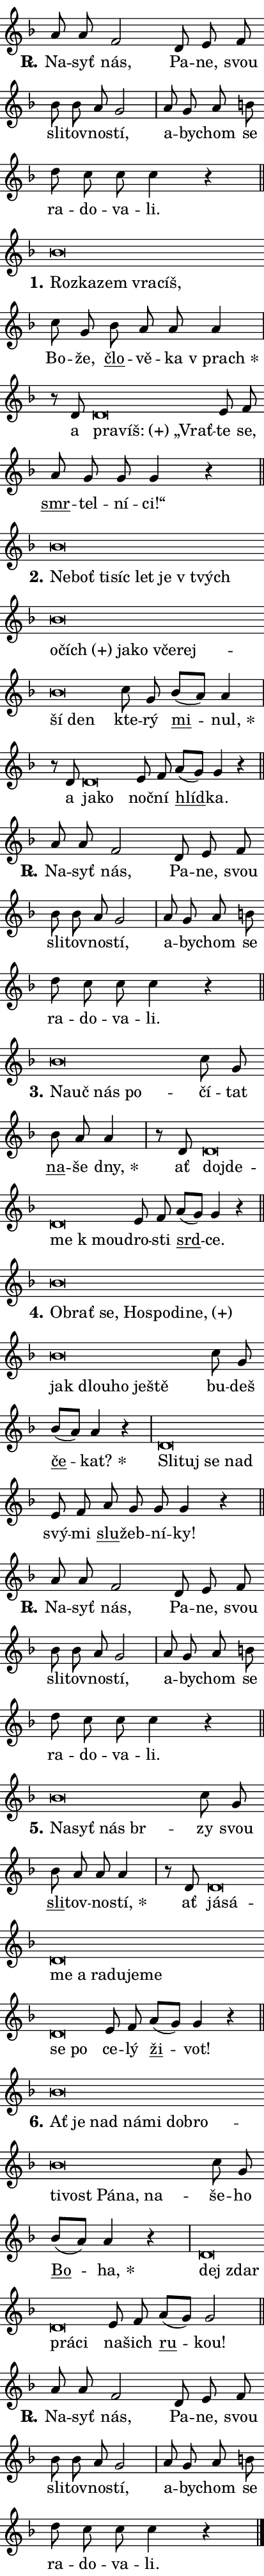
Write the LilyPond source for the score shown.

\version "2.22.1"
\header { tagline = "" }
\paper {
  indent = 0\cm
  top-margin = 0\cm
  right-margin = 0\cm
  bottom-margin = 0\cm
  left-margin = 0\cm
  paper-width = 7\cm
  page-breaking = #ly:one-page-breaking
  system-system-spacing.basic-distance = #11
  score-system-spacing.basic-distance = #11.3
  ragged-last = ##f
}


%% Author: Thomas Morley
%% https://lists.gnu.org/archive/html/lilypond-user/2020-05/msg00002.html
#(define (line-position grob)
"Returns position of @var[grob} in current system:
   @code{'start}, if at first time-step
   @code{'end}, if at last time-step
   @code{'middle} otherwise
"
  (let* ((col (ly:item-get-column grob))
         (ln (ly:grob-object col 'left-neighbor))
         (rn (ly:grob-object col 'right-neighbor))
         (col-to-check-left (if (ly:grob? ln) ln col))
         (col-to-check-right (if (ly:grob? rn) rn col))
         (break-dir-left
           (and
             (ly:grob-property col-to-check-left 'non-musical #f)
             (ly:item-break-dir col-to-check-left)))
         (break-dir-right
           (and
             (ly:grob-property col-to-check-right 'non-musical #f)
             (ly:item-break-dir col-to-check-right))))
        (cond ((eqv? 1 break-dir-left) 'start)
              ((eqv? -1 break-dir-right) 'end)
              (else 'middle))))

#(define (tranparent-at-line-position vctor)
  (lambda (grob)
  "Relying on @code{line-position} select the relevant enry from @var{vctor}.
Used to determine transparency,"
    (case (line-position grob)
      ((end) (not (vector-ref vctor 0)))
      ((middle) (not (vector-ref vctor 1)))
      ((start) (not (vector-ref vctor 2))))))

noteHeadBreakVisibility =
#(define-music-function (break-visibility)(vector?)
"Makes @code{NoteHead}s transparent relying on @var{break-visibility}"
#{
  \override NoteHead.transparent =
    #(tranparent-at-line-position break-visibility)
#})

#(define delete-ledgers-for-transparent-note-heads
  (lambda (grob)
    "Reads whether a @code{NoteHead} is transparent.
If so this @code{NoteHead} is removed from @code{'note-heads} from
@var{grob}, which is supposed to be @code{LedgerLineSpanner}.
As a result ledgers are not printed for this @code{NoteHead}"
    (let* ((nhds-array (ly:grob-object grob 'note-heads))
           (nhds-list
             (if (ly:grob-array? nhds-array)
                 (ly:grob-array->list nhds-array)
                 '()))
           ;; Relies on the transparent-property being done before
           ;; Staff.LedgerLineSpanner.after-line-breaking is executed.
           ;; This is fragile ...
           (to-keep
             (remove
               (lambda (nhd)
                 (ly:grob-property nhd 'transparent #f))
               nhds-list)))
      ;; TODO find a better method to iterate over grob-arrays, similiar
      ;; to filter/remove etc for lists
      ;; For now rebuilt from scratch
      (set! (ly:grob-object grob 'note-heads)  '())
      (for-each
        (lambda (nhd)
          (ly:pointer-group-interface::add-grob grob 'note-heads nhd))
        to-keep))))

hideNotes = {
  \noteHeadBreakVisibility #begin-of-line-visible
}
unHideNotes = {
  \noteHeadBreakVisibility #all-visible
}

% work-around for resetting accidentals
% https://lilypond.org/doc/v2.23/Documentation/notation/displaying-rhythms#unmetered-music
cadenzaMeasure = {
  \cadenzaOff
  \partial 1024 s1024
  \cadenzaOn
}

#(define-markup-command (accent layout props text) (markup?)
  "Underline accented syllable"
  (interpret-markup layout props
    #{\markup \override #'(offset . 4.3) \underline { #text }#}))

responsum = \markup \concat {
  "R" \hspace #-1.05 \path #0.1 #'((moveto 0 0.07) (lineto 0.9 0.8)) \hspace #0.05 "."
}

\layout {
    \context {
        \Staff
        \remove "Time_signature_engraver"
        \override LedgerLineSpanner.after-line-breaking = #delete-ledgers-for-transparent-note-heads
    }
    \context {
        \Voice {
            \override NoteHead.output-attributes = #'((class . "notehead"))
            \override Hairpin.height = #0.55
        }
    }
    \context {
        \Lyrics {
            \override StanzaNumber.output-attributes = #'((class . "stanzanumber"))
            \override LyricSpace.minimum-distance = #0.9
            \override LyricText.font-name = #"TeX Gyre Schola"
            \override LyricText.font-size = 1
            \override StanzaNumber.font-name = #"TeX Gyre Schola Bold"
            \override StanzaNumber.font-size = 1
        }
    }
}

% magnetic-lyrics.ily
%
%   written by
%     Jean Abou Samra <jean@abou-samra.fr>
%     Werner Lemberg <wl@gnu.org>
%
%   adapted by
%     Jiri Hon <jiri.hon@gmail.com>
%
% Version 2022-Apr-15

% https://www.mail-archive.com/lilypond-user@gnu.org/msg149350.html

#(define (Left_hyphen_pointer_engraver context)
   "Collect syllable-hyphen-syllable occurrences in lyrics and store
them in properties.  This engraver only looks to the left.  For
example, if the lyrics input is @code{foo -- bar}, it does the
following.

@itemize @bullet
@item
Set the @code{text} property of the @code{LyricHyphen} grob between
@q{foo} and @q{bar} to @code{foo}.

@item
Set the @code{left-hyphen} property of the @code{LyricText} grob with
text @q{foo} to the @code{LyricHyphen} grob between @q{foo} and
@q{bar}.
@end itemize

Use this auxiliary engraver in combination with the
@code{lyric-@/text::@/apply-@/magnetic-@/offset!} hook."
   (let ((hyphen #f)
         (text #f))
     (make-engraver
      (acknowledgers
       ((lyric-syllable-interface engraver grob source-engraver)
        (set! text grob)))
      (end-acknowledgers
       ((lyric-hyphen-interface engraver grob source-engraver)
        ;(when (not (grob::has-interface grob 'lyric-space-interface))
          (set! hyphen grob)));)
      ((stop-translation-timestep engraver)
       (when (and text hyphen)
         (ly:grob-set-object! text 'left-hyphen hyphen))
       (set! text #f)
       (set! hyphen #f)))))

#(define (lyric-text::apply-magnetic-offset! grob)
   "If the space between two syllables is less than the value in
property @code{LyricText@/.details@/.squash-threshold}, move the right
syllable to the left so that it gets concatenated with the left
syllable.

Use this function as a hook for
@code{LyricText@/.after-@/line-@/breaking} if the
@code{Left_@/hyphen_@/pointer_@/engraver} is active."
   (let ((hyphen (ly:grob-object grob 'left-hyphen #f)))
     (when hyphen
       (let ((left-text (ly:spanner-bound hyphen LEFT)))
         (when (grob::has-interface left-text 'lyric-syllable-interface)
           (let* ((common (ly:grob-common-refpoint grob left-text X))
                  (this-x-ext (ly:grob-extent grob common X))
                  (left-x-ext
                   (begin
                     ;; Trigger magnetism for left-text.
                     (ly:grob-property left-text 'after-line-breaking)
                     (ly:grob-extent left-text common X)))
                  ;; `delta` is the gap width between two syllables.
                  (delta (- (interval-start this-x-ext)
                            (interval-end left-x-ext)))
                  (details (ly:grob-property grob 'details))
                  (threshold (assoc-get 'squash-threshold details 0.2)))
             (when (< delta threshold)
               (let* (;; We have to manipulate the input text so that
                      ;; ligatures crossing syllable boundaries are not
                      ;; disabled.  For languages based on the Latin
                      ;; script this is essentially a beautification.
                      ;; However, for non-Western scripts it can be a
                      ;; necessity.
                      (lt (ly:grob-property left-text 'text))
                      (rt (ly:grob-property grob 'text))
                      (is-space (grob::has-interface hyphen 'lyric-space-interface))
                      (space (if is-space " " ""))
                      (space-markup (grob-interpret-markup grob " "))
                      (space-size (interval-length (ly:stencil-extent space-markup X)))
                      (extra-delta (if is-space space-size 0))
                      ;; Append new syllable.
                      (ltrt-space (if (and (string? lt) (string? rt))
                                (string-append lt space rt)
                                (make-concat-markup (list lt space rt))))
                      ;; Right-align `ltrt` to the right side.
                      (ltrt-space-markup (grob-interpret-markup
                               grob
                               (make-translate-markup
                                (cons (interval-length this-x-ext) 0)
                                (make-right-align-markup ltrt-space)))))
                 (begin
                   ;; Don't print `left-text`.
                   (ly:grob-set-property! left-text 'stencil #f)
                   ;; Set text and stencil (which holds all collected
                   ;; syllables so far) and shift it to the left.
                   (ly:grob-set-property! grob 'text ltrt-space)
                   (ly:grob-set-property! grob 'stencil ltrt-space-markup)
                   (ly:grob-translate-axis! grob (- (- delta extra-delta)) X))))))))))


#(define (lyric-hyphen::displace-bounds-first grob)
   ;; Make very sure this callback isn't triggered too early.
   (let ((left (ly:spanner-bound grob LEFT))
         (right (ly:spanner-bound grob RIGHT)))
     (ly:grob-property left 'after-line-breaking)
     (ly:grob-property right 'after-line-breaking)
     (ly:lyric-hyphen::print grob)))

squashThreshold = #0.4

\layout {
  \context {
    \Lyrics
    \consists #Left_hyphen_pointer_engraver
    \override LyricText.after-line-breaking =
      #lyric-text::apply-magnetic-offset!
    \override LyricHyphen.stencil = #lyric-hyphen::displace-bounds-first
    \override LyricText.details.squash-threshold = \squashThreshold
    \override LyricHyphen.minimum-distance = 0
    \override LyricHyphen.minimum-length = \squashThreshold
  }
}

squash = \override LyricText.details.squash-threshold = 9999
unSquash = \override LyricText.details.squash-threshold = \squashThreshold

left = \override LyricText.self-alignment-X = #LEFT
unLeft = \revert LyricText.self-alignment-X

starOffset = #(lambda (grob) 
                (let ((x_offset (ly:self-alignment-interface::aligned-on-x-parent grob)))
                  (if (= x_offset 0) 0 (+ x_offset 1.2))))

star = #(define-music-function (syllable)(string?)
"Append star separator at the end of a syllable"
#{
  \once \override LyricText.X-offset = #starOffset
  \lyricmode { \markup {
    #syllable
    \override #'((font-name . "TeX Gyre Schola Bold")) \hspace #0.2 \lower #0.65 \larger "*"
  } }
#})

starAccent = #(define-music-function (syllable)(string?)
"Append star separator at the end of a syllable and make accent"
#{
  \once \override LyricText.X-offset = #starOffset
  \lyricmode { \markup {
    \accent #syllable
    \override #'((font-name . "TeX Gyre Schola Bold")) \hspace #0.2 \lower #0.65 \larger "*"
  } }
#})

breath = #(define-music-function (syllable)(string?)
"Append breathing indicator at the end of a syllable"
#{
  \lyricmode { \markup { #syllable "+" } }
#})

optionalBreath = #(define-music-function (syllable)(string?)
"Append optional breathing indicator at the end of a syllable"
#{
  \lyricmode { \markup { #syllable "(+)" } }
#})


\score {
    <<
        \new Voice = "melody" { \cadenzaOn \key f \major \relative { a'8 a f2 d8 e f \bar "" bes bes a g2 \cadenzaMeasure \bar "|" a8 g a b \bar "" d c c c4 r \cadenzaMeasure \bar "||" \break } }
        \new Lyrics \lyricsto "melody" { \lyricmode { \set stanza = \responsum
Na -- syť nás, Pa -- ne, svou sli -- tov -- no -- stí, a -- by -- chom se ra -- do -- va -- li. } }
    >>
    \layout {}
}

\score {
    <<
        \new Voice = "melody" { \cadenzaOn \key f \major \relative { bes'\breve*1/16 \hideNotes \breve*1/16 \bar "" \breve*1/16 \bar "" \breve*1/16 \breve*1/16 \bar "" \unHideNotes c8 g \bar "" bes a a a4 \cadenzaMeasure \bar "|" r8 d,8 d\breve*1/16 \hideNotes \breve*1/16 \breve*1/16 \bar "" \unHideNotes e8 f \bar "" a g g g4 r \cadenzaMeasure \bar "||" \break } }
        \new Lyrics \lyricsto "melody" { \lyricmode { \set stanza = "1."
\left Roz -- \squash ka -- zem vra -- cíš, \unLeft \unSquash Bo -- že, \markup \accent člo -- vě -- ka \star "v prach" a \left pra -- \squash \optionalBreath víš: „Vrať -- \unLeft \unSquash te se, \markup \accent smr -- tel -- ní -- ci!“ } }
    >>
    \layout {}
}

\score {
    <<
        \new Voice = "melody" { \cadenzaOn \key f \major \relative { bes'\breve*1/16 \hideNotes \breve*1/16 \bar "" \breve*1/16 \bar "" \breve*1/16 \bar "" \breve*1/16 \bar "" \breve*1/16 \bar "" \breve*1/16 \bar "" \breve*1/16 \bar "" \breve*1/16 \bar "" \breve*1/16 \bar "" \breve*1/16 \bar "" \breve*1/16 \bar "" \breve*1/16 \bar "" \breve*1/16 \breve*1/16 \bar "" \unHideNotes c8 g \bar "" bes[( a)] a4 \cadenzaMeasure \bar "|" r8 d,8 d\breve*1/16 \hideNotes \breve*1/16 \bar "" \unHideNotes e8 f \bar "" a[( g)] g4 r \cadenzaMeasure \bar "||" \break } }
        \new Lyrics \lyricsto "melody" { \lyricmode { \set stanza = "2."
\left Ne -- \squash boť ti -- síc let je "v tvých" o -- \optionalBreath čích ja -- ko vče -- rej -- ší den \unLeft \unSquash kte -- rý \markup \accent mi -- \star nul, a \left ja -- \squash ko \unLeft \unSquash noč -- ní \markup \accent hlíd -- ka. } }
    >>
    \layout {}
}

\score {
    <<
        \new Voice = "melody" { \cadenzaOn \key f \major \relative { a'8 a f2 d8 e f \bar "" bes bes a g2 \cadenzaMeasure \bar "|" a8 g a b \bar "" d c c c4 r \cadenzaMeasure \bar "||" \break } }
        \new Lyrics \lyricsto "melody" { \lyricmode { \set stanza = \responsum
Na -- syť nás, Pa -- ne, svou sli -- tov -- no -- stí, a -- by -- chom se ra -- do -- va -- li. } }
    >>
    \layout {}
}

\score {
    <<
        \new Voice = "melody" { \cadenzaOn \key f \major \relative { bes'\breve*1/16 \hideNotes \breve*1/16 \bar "" \breve*1/16 \breve*1/16 \bar "" \unHideNotes c8 g \bar "" bes a a4 \cadenzaMeasure \bar "|" r8 d,8 d\breve*1/16 \hideNotes \breve*1/16 \bar "" \breve*1/16 \breve*1/16 \bar "" \unHideNotes e8 f \bar "" a[( g)] g4 r \cadenzaMeasure \bar "||" \break } }
        \new Lyrics \lyricsto "melody" { \lyricmode { \set stanza = "3."
\left Na -- \squash uč nás po -- \unLeft \unSquash čí -- tat \markup \accent na -- še \star dny, ať \left doj -- \squash de -- me "k mou" -- \unLeft \unSquash dro -- sti \markup \accent srd -- ce. } }
    >>
    \layout {}
}

\score {
    <<
        \new Voice = "melody" { \cadenzaOn \key f \major \relative { bes'\breve*1/16 \hideNotes \breve*1/16 \bar "" \breve*1/16 \bar "" \breve*1/16 \bar "" \breve*1/16 \bar "" \breve*1/16 \bar "" \breve*1/16 \bar "" \breve*1/16 \bar "" \breve*1/16 \bar "" \breve*1/16 \bar "" \breve*1/16 \breve*1/16 \bar "" \unHideNotes c8 g \bar "" bes[( a)] a4 r \cadenzaMeasure \bar "|" d,\breve*1/16 \hideNotes \breve*1/16 \bar "" \breve*1/16 \breve*1/16 \bar "" \unHideNotes e8 f \bar "" a g g g4 r \cadenzaMeasure \bar "||" \break } }
        \new Lyrics \lyricsto "melody" { \lyricmode { \set stanza = "4."
\left O -- \squash brať se, Ho -- spo -- di -- \optionalBreath ne, jak dlou -- ho je -- ště \unLeft \unSquash bu -- deš \markup \accent če -- \star kat? \left Sli -- \squash tuj se nad \unLeft \unSquash svý -- mi \markup \accent slu -- žeb -- ní -- ky! } }
    >>
    \layout {}
}

\score {
    <<
        \new Voice = "melody" { \cadenzaOn \key f \major \relative { a'8 a f2 d8 e f \bar "" bes bes a g2 \cadenzaMeasure \bar "|" a8 g a b \bar "" d c c c4 r \cadenzaMeasure \bar "||" \break } }
        \new Lyrics \lyricsto "melody" { \lyricmode { \set stanza = \responsum
Na -- syť nás, Pa -- ne, svou sli -- tov -- no -- stí, a -- by -- chom se ra -- do -- va -- li. } }
    >>
    \layout {}
}

\score {
    <<
        \new Voice = "melody" { \cadenzaOn \key f \major \relative { bes'\breve*1/16 \hideNotes \breve*1/16 \bar "" \breve*1/16 \breve*1/16 \bar "" \unHideNotes c8 g \bar "" bes a a a4 \cadenzaMeasure \bar "|" r8 d,8 d\breve*1/16 \hideNotes \breve*1/16 \bar "" \breve*1/16 \bar "" \breve*1/16 \bar "" \breve*1/16 \bar "" \breve*1/16 \bar "" \breve*1/16 \bar "" \breve*1/16 \bar "" \breve*1/16 \breve*1/16 \bar "" \unHideNotes e8 f \bar "" a[( g)] g4 r \cadenzaMeasure \bar "||" \break } }
        \new Lyrics \lyricsto "melody" { \lyricmode { \set stanza = "5."
\left Na -- \squash syť nás br -- \unLeft \unSquash zy svou \markup \accent sli -- tov -- no -- \star stí, ať \left já -- \squash sá -- me a ra -- du -- je -- me se po \unLeft \unSquash ce -- lý \markup \accent ži -- vot! } }
    >>
    \layout {}
}

\score {
    <<
        \new Voice = "melody" { \cadenzaOn \key f \major \relative { bes'\breve*1/16 \hideNotes \breve*1/16 \bar "" \breve*1/16 \bar "" \breve*1/16 \bar "" \breve*1/16 \bar "" \breve*1/16 \bar "" \breve*1/16 \bar "" \breve*1/16 \bar "" \breve*1/16 \bar "" \breve*1/16 \bar "" \breve*1/16 \breve*1/16 \bar "" \unHideNotes c8 g \bar "" bes[( a)] a4 r \cadenzaMeasure \bar "|" d,\breve*1/16 \hideNotes \breve*1/16 \bar "" \breve*1/16 \breve*1/16 \bar "" \unHideNotes e8 f \bar "" a[( g)] g2 \cadenzaMeasure \bar "||" \break } }
        \new Lyrics \lyricsto "melody" { \lyricmode { \set stanza = "6."
\left Ať \squash je nad ná -- mi dob -- ro -- ti -- vost Pá -- na, na -- \unLeft \unSquash še -- ho \markup \accent Bo -- \star ha, \left dej \squash zdar prá -- ci \unLeft \unSquash na -- šich \markup \accent ru -- kou! } }
    >>
    \layout {}
}

\score {
    <<
        \new Voice = "melody" { \cadenzaOn \key f \major \relative { a'8 a f2 d8 e f \bar "" bes bes a g2 \cadenzaMeasure \bar "|" a8 g a b \bar "" d c c c4 r \cadenzaMeasure \bar "||" \break } \bar "|." }
        \new Lyrics \lyricsto "melody" { \lyricmode { \set stanza = \responsum
Na -- syť nás, Pa -- ne, svou sli -- tov -- no -- stí, a -- by -- chom se ra -- do -- va -- li. } }
    >>
    \layout {}
}
